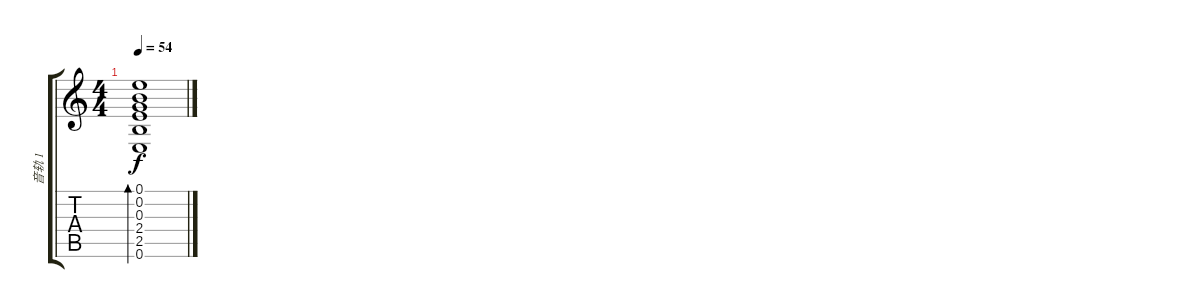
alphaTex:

\track ("音轨 1" "音轨 1") {instrument acousticguitarsteel}
\staff {score tabs}
\tuning (E4 B3 G3 D3 A2 E2) {hide}
\ts (4 4)
\tempo 54
\clef g2
\ks c
(0.1 0.2 0.3 2.4 2.5 0.6).1{bd 240 dy f}
